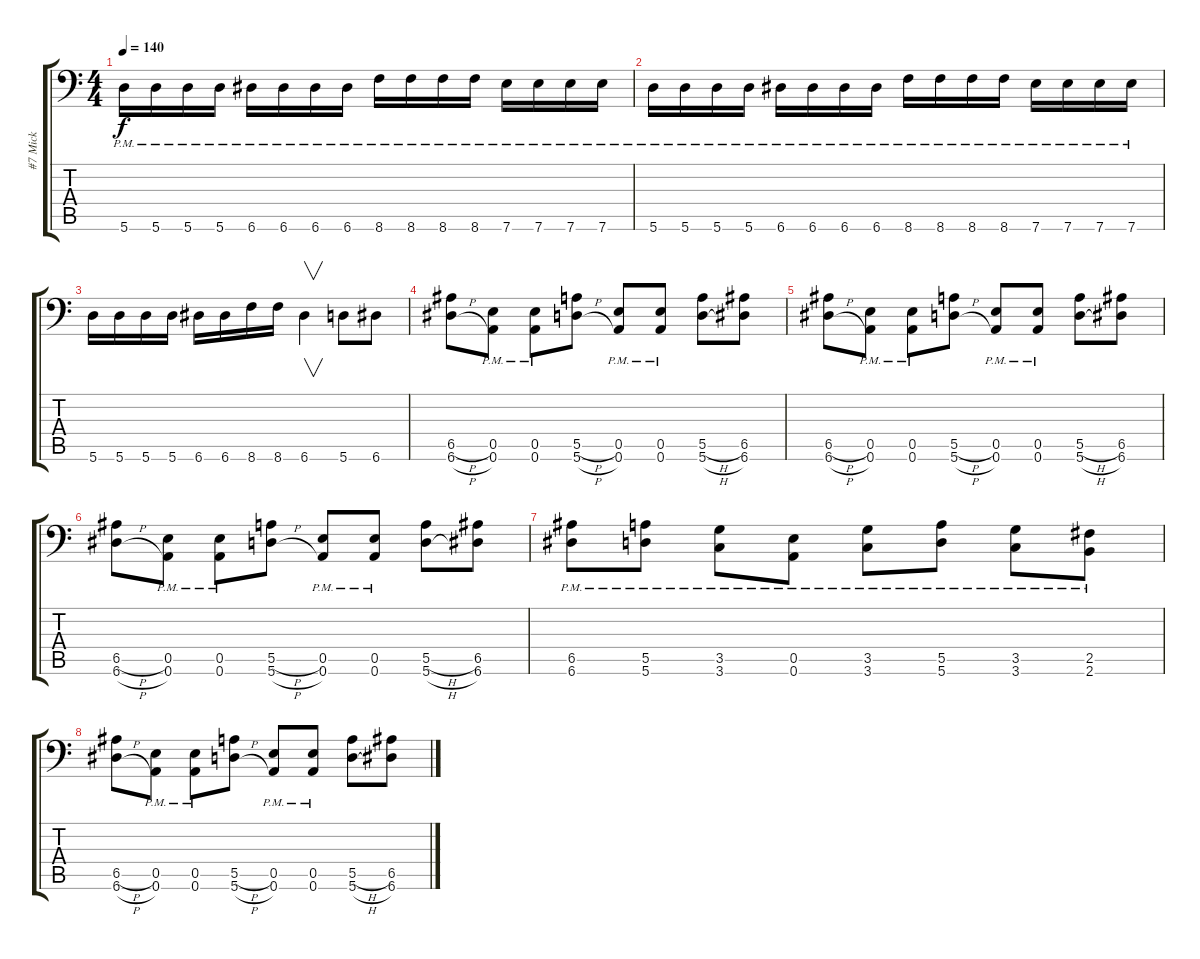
\track ("#7 Mick" "#7 Mick") {solo instrument distortionguitar}
\staff {score tabs}
\tuning (B3 Gb3 D3 A2 E2 A1) {hide}
\ts (4 4)
\tempo 140
\clef f4
\ks c
5.6{pm}.16{dy f} 5.6{pm}.16 5.6{pm}.16 5.6{pm}.16 6.6{pm}.16 6.6{pm}.16 6.6{pm}.16 6.6{pm}.16 8.6{pm}.16 8.6{pm}.16 8.6{pm}.16 8.6{pm}.16 7.6{pm}.16 7.6{pm}.16 7.6{pm}.16 7.6{pm}.16 |
5.6{pm}.16 5.6{pm}.16 5.6{pm}.16 5.6{pm}.16 6.6{pm}.16 6.6{pm}.16 6.6{pm}.16 6.6{pm}.16 8.6{pm}.16 8.6{pm}.16 8.6{pm}.16 8.6{pm}.16 7.6{pm}.16 7.6{pm}.16 7.6{pm}.16 7.6{pm}.16 |
5.6.16 5.6.16 5.6.16 5.6.16 6.6.16 6.6.16 8.6.16 8.6.16 6.6.4{v} 5.6.8 6.6.8 |
(6.5{h} 6.6{h}).8 (0.5{pm} 0.6{pm}).8 (0.5{pm} 0.6{pm}).8 (5.5{h} 5.6{h}).8 (0.5{pm} 0.6{pm}).8 (0.5{pm} 0.6{pm}).8 (5.5{h} 5.6{h}).8 (6.5 6.6).8 |
(6.5{h} 6.6{h}).8 (0.5{pm} 0.6{pm}).8 (0.5{pm} 0.6{pm}).8 (5.5{h} 5.6{h}).8 (0.5{pm} 0.6{pm}).8 (0.5{pm} 0.6{pm}).8 (5.5{h} 5.6{h}).8 (6.5 6.6).8 |
(6.5{h} 6.6{h}).8 (0.5{pm} 0.6{pm}).8 (0.5{pm} 0.6{pm}).8 (5.5{h} 5.6{h}).8 (0.5{pm} 0.6{pm}).8 (0.5{pm} 0.6{pm}).8 (5.5{h} 5.6{h}).8 (6.5 6.6).8 |
(6.5{pm} 6.6{pm}).8 (5.5{pm} 5.6{pm}).8 (3.5{pm} 3.6{pm}).8 (0.5{pm} 0.6{pm}).8 (3.5{pm} 3.6{pm}).8 (5.5{pm} 5.6{pm}).8 (3.5{pm} 3.6{pm}).8 (2.5{pm} 2.6{pm}).8 |
(6.5{h} 6.6{h}).8 (0.5{pm} 0.6{pm}).8 (0.5{pm} 0.6{pm}).8 (5.5{h} 5.6{h}).8 (0.5{pm} 0.6{pm}).8 (0.5{pm} 0.6{pm}).8 (5.5{h} 5.6{h}).8 (6.5 6.6).8
